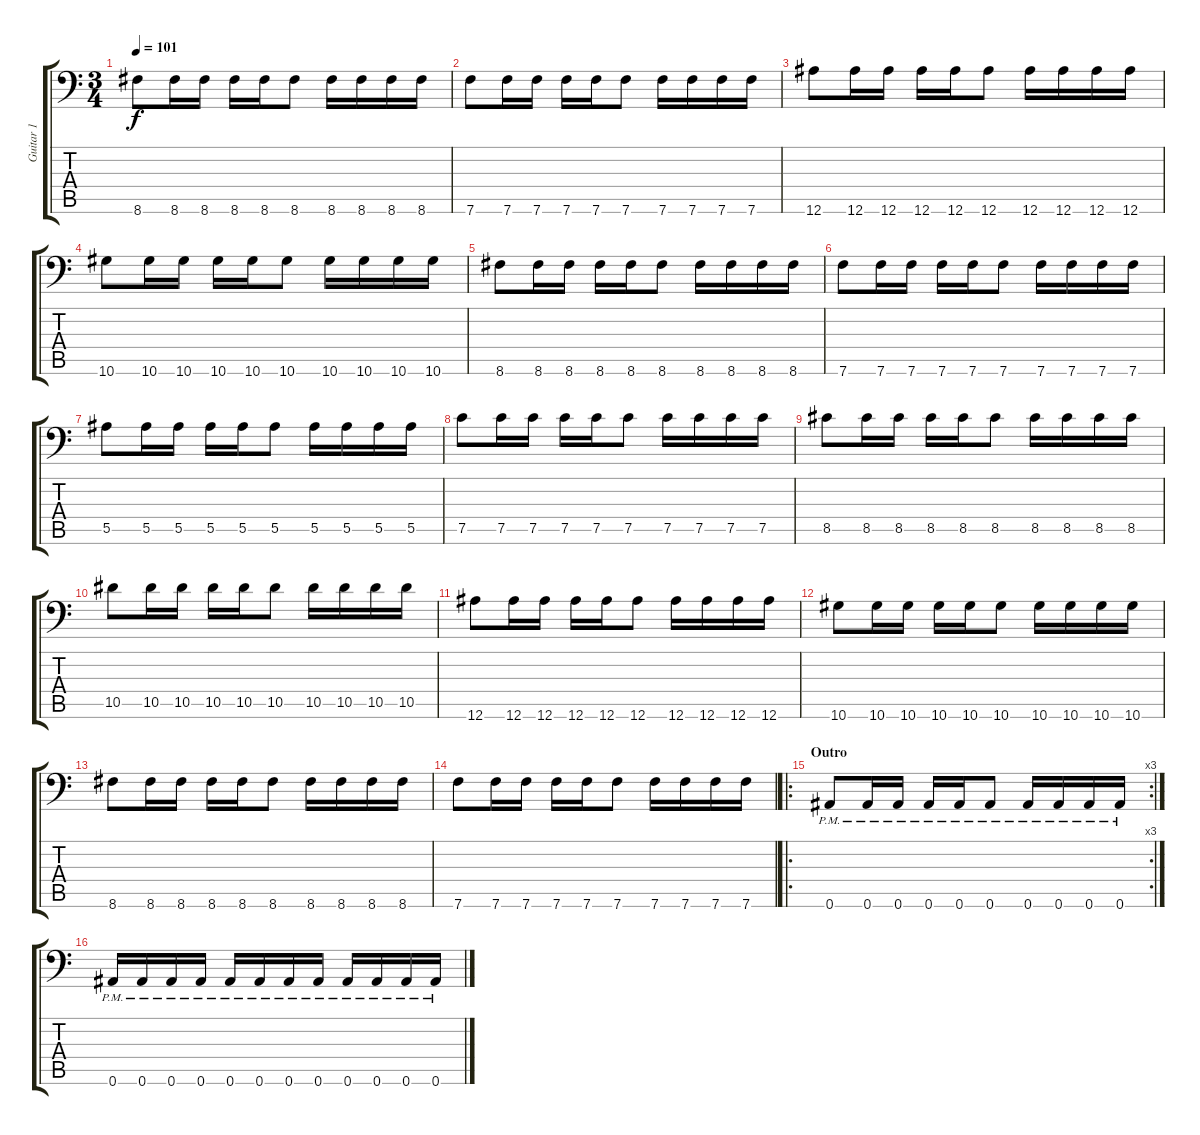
\track ("Guitar 1" "Guitar 1") {instrument distortionguitar}
\staff {score tabs}
\tuning (C4 G3 Eb3 Bb2 F2 Bb1) {hide}
\ts (3 4)
\tempo 101
\clef f4
\ks c
8.6.8{dy f} 8.6.16 8.6.16 8.6.16 8.6.16 8.6.8 8.6.16 8.6.16 8.6.16 8.6.16 |
7.6.8 7.6.16 7.6.16 7.6.16 7.6.16 7.6.8 7.6.16 7.6.16 7.6.16 7.6.16 |
12.6.8 12.6.16 12.6.16 12.6.16 12.6.16 12.6.8 12.6.16 12.6.16 12.6.16 12.6.16 |
10.6.8 10.6.16 10.6.16 10.6.16 10.6.16 10.6.8 10.6.16 10.6.16 10.6.16 10.6.16 |
8.6.8 8.6.16 8.6.16 8.6.16 8.6.16 8.6.8 8.6.16 8.6.16 8.6.16 8.6.16 |
7.6.8 7.6.16 7.6.16 7.6.16 7.6.16 7.6.8 7.6.16 7.6.16 7.6.16 7.6.16 |
5.5.8 5.5.16 5.5.16 5.5.16 5.5.16 5.5.8 5.5.16 5.5.16 5.5.16 5.5.16 |
7.5.8 7.5.16 7.5.16 7.5.16 7.5.16 7.5.8 7.5.16 7.5.16 7.5.16 7.5.16 |
8.5.8 8.5.16 8.5.16 8.5.16 8.5.16 8.5.8 8.5.16 8.5.16 8.5.16 8.5.16 |
10.5.8 10.5.16 10.5.16 10.5.16 10.5.16 10.5.8 10.5.16 10.5.16 10.5.16 10.5.16 |
12.6.8 12.6.16 12.6.16 12.6.16 12.6.16 12.6.8 12.6.16 12.6.16 12.6.16 12.6.16 |
10.6.8 10.6.16 10.6.16 10.6.16 10.6.16 10.6.8 10.6.16 10.6.16 10.6.16 10.6.16 |
8.6.8 8.6.16 8.6.16 8.6.16 8.6.16 8.6.8 8.6.16 8.6.16 8.6.16 8.6.16 |
7.6.8 7.6.16 7.6.16 7.6.16 7.6.16 7.6.8 7.6.16 7.6.16 7.6.16 7.6.16 |
\ro
\rc 3
\section ("" "Outro")
0.6{pm}.8{balance 16} 0.6{pm}.16 0.6{pm}.16 0.6{pm}.16 0.6{pm}.16 0.6{pm}.8 0.6{pm}.16 0.6{pm}.16 0.6{pm}.16 0.6{pm}.16 |
0.6{pm}.16 0.6{pm}.16 0.6{pm}.16 0.6{pm}.16 0.6{pm}.16 0.6{pm}.16 0.6{pm}.16 0.6{pm}.16 0.6{pm}.16 0.6{pm}.16 0.6{pm}.16 0.6{pm}.16
